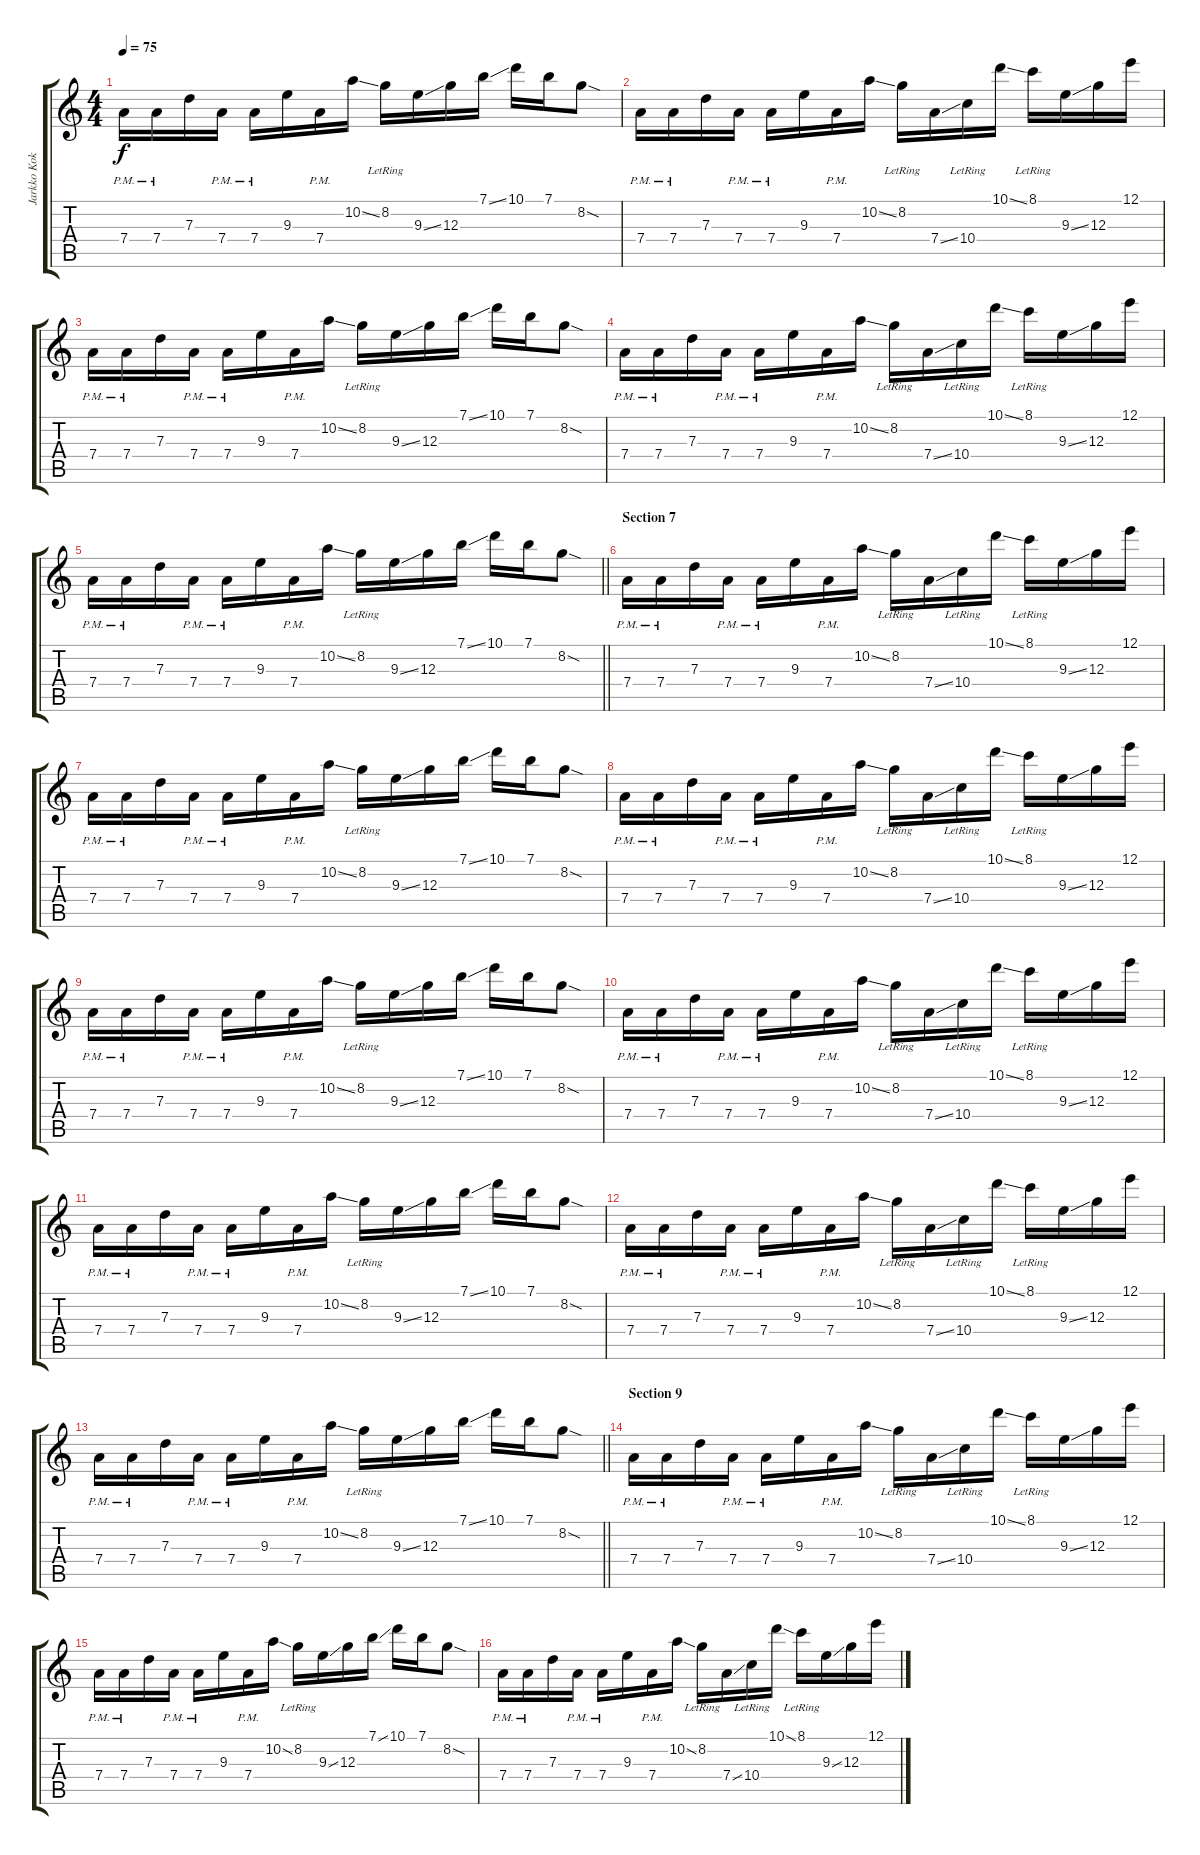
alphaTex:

\track ("Jarkko Kokko (main lead guitar)" "Jarkko Kok") {instrument distortionguitar}
\staff {score tabs}
\tuning (E4 B3 G3 D3 A2 E2) {hide}
\ts (4 4)
\tempo 75
\clef g2
\ks aminor
7.4{pm}.16{dy f} 7.4{pm}.16 7.3.16 7.4{pm}.16 7.4{pm}.16 9.3.16 7.4{pm}.16 10.2{ss}.16 8.2{lr}.16 9.3{ss}.16 12.3.16 7.1{ss}.16 10.1.16 7.1.16 8.2{sod}.8 |
7.4{pm}.16 7.4{pm}.16 7.3.16 7.4{pm}.16 7.4{pm}.16 9.3.16 7.4{pm}.16 10.2{ss}.16 8.2{lr}.16 7.4{ss}.16 10.4{lr}.16 10.1{ss}.16 8.1{lr}.16 9.3{ss}.16 12.3.16 12.1.16 |
7.4{pm}.16 7.4{pm}.16 7.3.16 7.4{pm}.16 7.4{pm}.16 9.3.16 7.4{pm}.16 10.2{ss}.16 8.2{lr}.16 9.3{ss}.16 12.3.16 7.1{ss}.16 10.1.16 7.1.16 8.2{sod}.8 |
7.4{pm}.16 7.4{pm}.16 7.3.16 7.4{pm}.16 7.4{pm}.16 9.3.16 7.4{pm}.16 10.2{ss}.16 8.2{lr}.16 7.4{ss}.16 10.4{lr}.16 10.1{ss}.16 8.1{lr}.16 9.3{ss}.16 12.3.16 12.1.16 |
\barLineRight lightlight
7.4{pm}.16 7.4{pm}.16 7.3.16 7.4{pm}.16 7.4{pm}.16 9.3.16 7.4{pm}.16 10.2{ss}.16 8.2{lr}.16 9.3{ss}.16 12.3.16 7.1{ss}.16 10.1.16 7.1.16 8.2{sod}.8 |
\section ("" "Section 7")
7.4{pm}.16 7.4{pm}.16 7.3.16 7.4{pm}.16 7.4{pm}.16 9.3.16 7.4{pm}.16 10.2{ss}.16 8.2{lr}.16 7.4{ss}.16 10.4{lr}.16 10.1{ss}.16 8.1{lr}.16 9.3{ss}.16 12.3.16 12.1.16 |
7.4{pm}.16 7.4{pm}.16 7.3.16 7.4{pm}.16 7.4{pm}.16 9.3.16 7.4{pm}.16 10.2{ss}.16 8.2{lr}.16 9.3{ss}.16 12.3.16 7.1{ss}.16 10.1.16 7.1.16 8.2{sod}.8 |
7.4{pm}.16 7.4{pm}.16 7.3.16 7.4{pm}.16 7.4{pm}.16 9.3.16 7.4{pm}.16 10.2{ss}.16 8.2{lr}.16 7.4{ss}.16 10.4{lr}.16 10.1{ss}.16 8.1{lr}.16 9.3{ss}.16 12.3.16 12.1.16 |
7.4{pm}.16 7.4{pm}.16 7.3.16 7.4{pm}.16 7.4{pm}.16 9.3.16 7.4{pm}.16 10.2{ss}.16 8.2{lr}.16 9.3{ss}.16 12.3.16 7.1{ss}.16 10.1.16 7.1.16 8.2{sod}.8 |
7.4{pm}.16 7.4{pm}.16 7.3.16 7.4{pm}.16 7.4{pm}.16 9.3.16 7.4{pm}.16 10.2{ss}.16 8.2{lr}.16 7.4{ss}.16 10.4{lr}.16 10.1{ss}.16 8.1{lr}.16 9.3{ss}.16 12.3.16 12.1.16 |
7.4{pm}.16 7.4{pm}.16 7.3.16 7.4{pm}.16 7.4{pm}.16 9.3.16 7.4{pm}.16 10.2{ss}.16 8.2{lr}.16 9.3{ss}.16 12.3.16 7.1{ss}.16 10.1.16 7.1.16 8.2{sod}.8 |
7.4{pm}.16 7.4{pm}.16 7.3.16 7.4{pm}.16 7.4{pm}.16 9.3.16 7.4{pm}.16 10.2{ss}.16 8.2{lr}.16 7.4{ss}.16 10.4{lr}.16 10.1{ss}.16 8.1{lr}.16 9.3{ss}.16 12.3.16 12.1.16 |
\barLineRight lightlight
7.4{pm}.16 7.4{pm}.16 7.3.16 7.4{pm}.16 7.4{pm}.16 9.3.16 7.4{pm}.16 10.2{ss}.16 8.2{lr}.16 9.3{ss}.16 12.3.16 7.1{ss}.16 10.1.16 7.1.16 8.2{sod}.8 |
\section ("" "Section 9")
7.4{pm}.16 7.4{pm}.16 7.3.16 7.4{pm}.16 7.4{pm}.16 9.3.16 7.4{pm}.16 10.2{ss}.16 8.2{lr}.16 7.4{ss}.16 10.4{lr}.16 10.1{ss}.16 8.1{lr}.16 9.3{ss}.16 12.3.16 12.1.16 |
7.4{pm}.16 7.4{pm}.16 7.3.16 7.4{pm}.16 7.4{pm}.16 9.3.16 7.4{pm}.16 10.2{ss}.16 8.2{lr}.16 9.3{ss}.16 12.3.16 7.1{ss}.16 10.1.16 7.1.16 8.2{sod}.8 |
7.4{pm}.16 7.4{pm}.16 7.3.16 7.4{pm}.16 7.4{pm}.16 9.3.16 7.4{pm}.16 10.2{ss}.16 8.2{lr}.16 7.4{ss}.16 10.4{lr}.16 10.1{ss}.16 8.1{lr}.16 9.3{ss}.16 12.3.16 12.1.16
